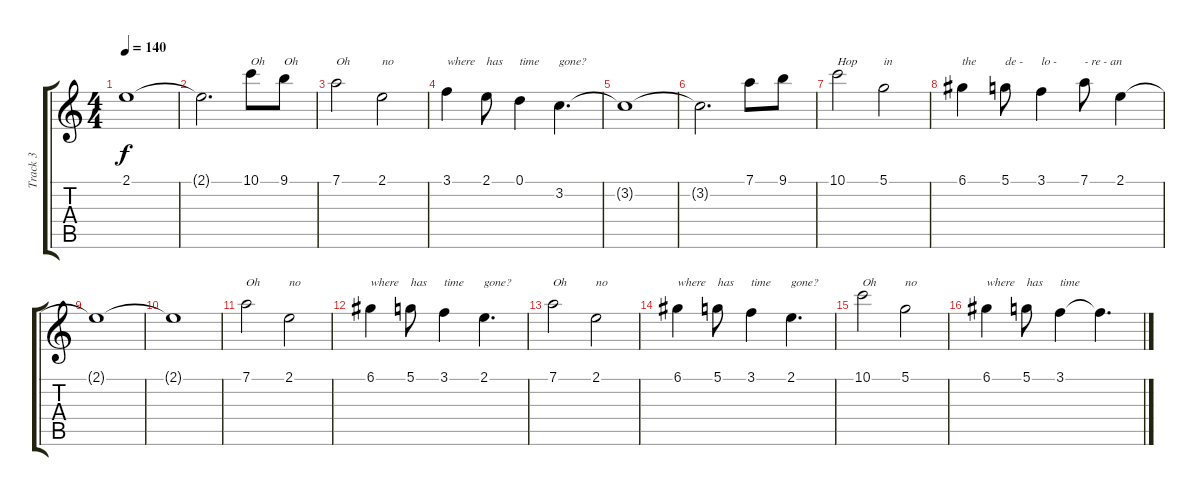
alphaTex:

\track ("Track 3" "Track 3") {instrument overdrivenguitar}
\staff {score tabs}
\tuning (D4 A3 F3 C3 G2 C2) {hide}
\ts (4 4)
\tempo 140
\clef g2
\ks c
2.1{t}.1{dy f} |
2.1{t}.2{d} 10.1.8{txt "Oh"} 9.1.8{txt "Oh"} |
7.1.2{txt "Oh"} 2.1.2{txt "no"} |
3.1.4{txt "where"} 2.1.8{txt "has"} 0.1.4{txt "time"} 3.2.4{d txt "gone?"} |
3.2{t}.1 |
3.2{t}.2{d} 7.1.8 9.1.8 |
10.1.2{txt "Hop"} 5.1.2{txt "in"} |
6.1.4{txt "the"} 5.1.8{txt "de -"} 3.1.4{txt "lo -"} 7.1.8{txt "- re - an"} 2.1.4 |
2.1{t}.1 |
2.1{t}.1 |
7.1.2{txt "Oh"} 2.1.2{txt "no"} |
6.1.4{txt "where"} 5.1.8{txt "has"} 3.1.4{txt "time"} 2.1.4{d txt "gone?"} |
7.1.2{txt "Oh"} 2.1.2{txt "no"} |
6.1.4{txt "where"} 5.1.8{txt "has"} 3.1.4{txt "time"} 2.1.4{d txt "gone?"} |
10.1.2{txt "Oh"} 5.1.2{txt "no"} |
6.1.4{txt "where"} 5.1.8{txt "has"} 3.1.4{txt "time"} 3.1{t}.4{d}
